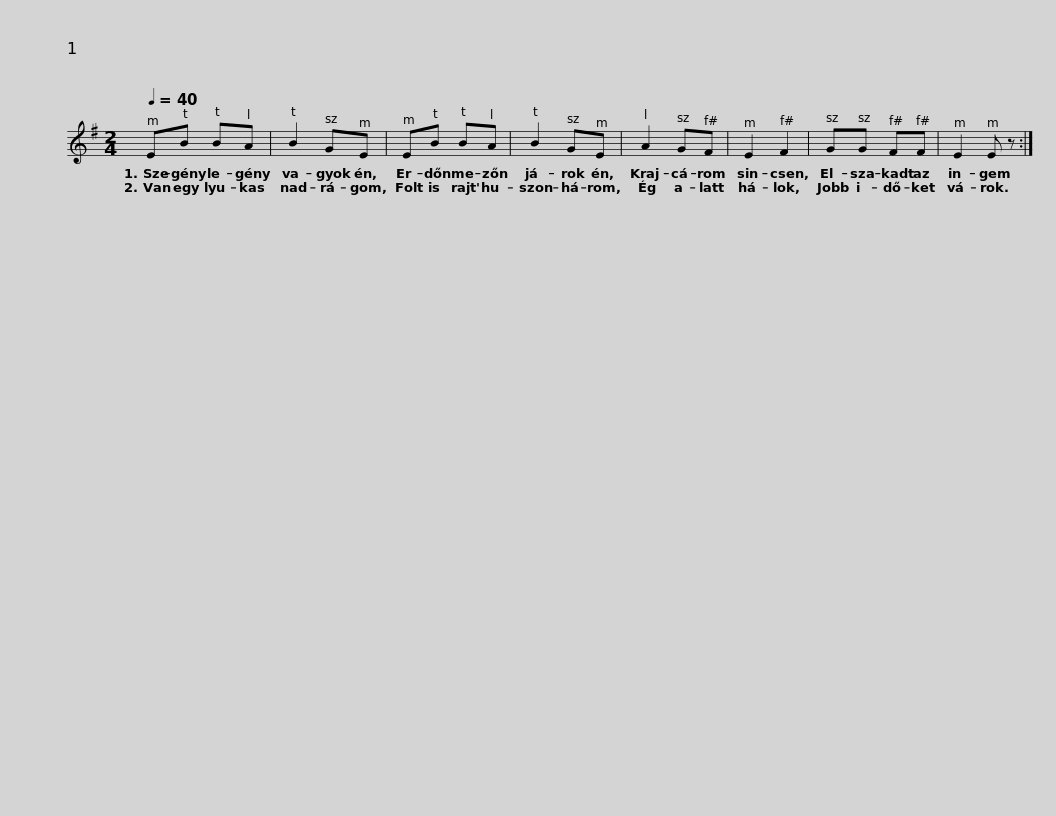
X:1
L:1/8
Q:1/4=40
M:2/4
I:linebreak $
K:G
V:1 treble
V:1
 EB BA | B2 GE | EB BA | B2 GE |$ A2 GF | %5
 E2 F2 | GG FF | E2 E z :| %8
